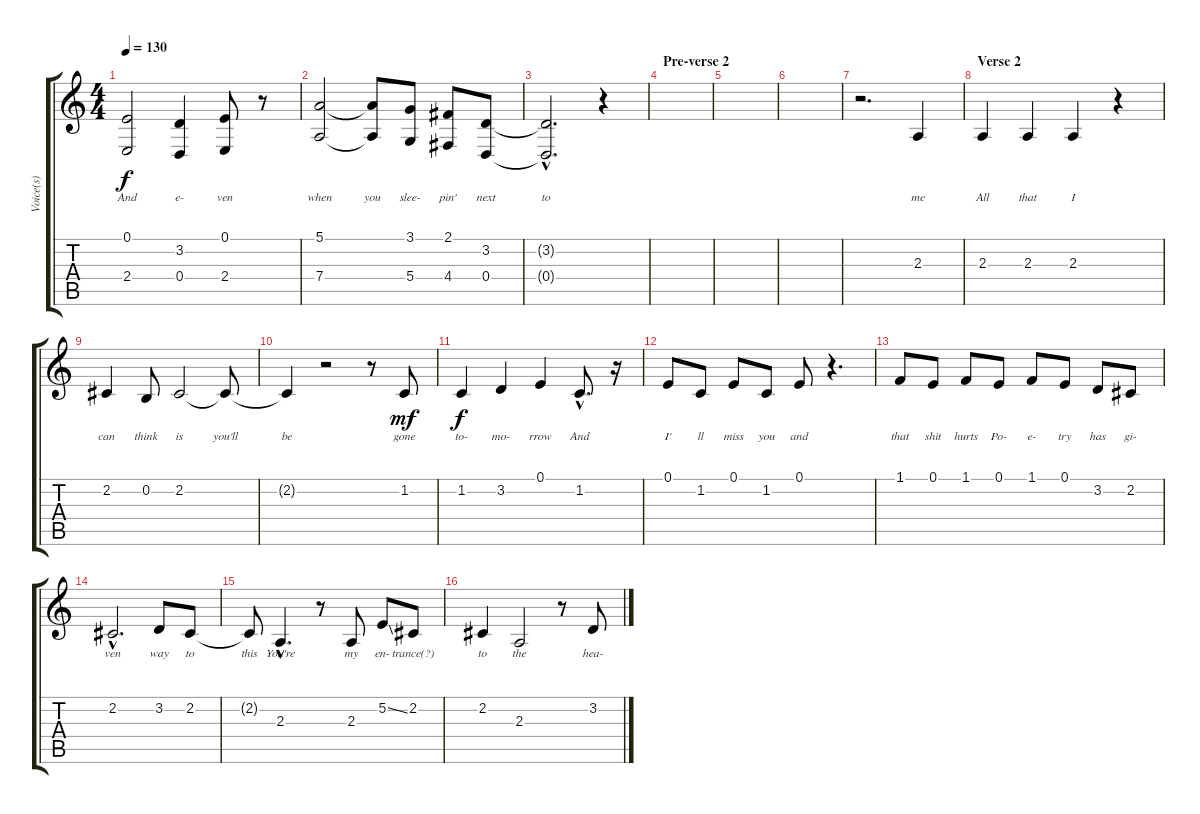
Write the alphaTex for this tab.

\track ("Voice(s)" "Voice(s)") {instrument clarinet}
\staff {score tabs}
\tuning (E4 B3 G3 D3 A2 E2) {hide}
\ts (4 4)
\tempo 130
\clef g2
\ks c
(0.1{t} 2.4{t}).2{lyrics (0 "And") lyrics (1 "") lyrics (2 "") lyrics (3 "") lyrics (4 "") dy f} (3.2 0.4).4{lyrics (0 "e-") lyrics (1 "") lyrics (2 "") lyrics (3 "") lyrics (4 "")} (0.1 2.4).8{lyrics (0 "ven") lyrics (1 "") lyrics (2 "") lyrics (3 "") lyrics (4 "")} r.8 |
(5.1 7.4).2{lyrics (0 "when") lyrics (1 "") lyrics (2 "") lyrics (3 "") lyrics (4 "")} (5.1{t} 7.4{t}).8{lyrics (0 "you") lyrics (1 "") lyrics (2 "") lyrics (3 "") lyrics (4 "")} (3.1 5.4).8{lyrics (0 "slee-") lyrics (1 "") lyrics (2 "") lyrics (3 "") lyrics (4 "")} (2.1 4.4).8{lyrics (0 "pin'") lyrics (1 "") lyrics (2 "") lyrics (3 "") lyrics (4 "")} (3.2 0.4).8{lyrics (0 "next") lyrics (1 "") lyrics (2 "") lyrics (3 "") lyrics (4 "")} |
(3.2{hac t} 0.4{hac t}).2{d lyrics (0 "to") lyrics (1 "") lyrics (2 "") lyrics (3 "") lyrics (4 "")} r.4 |
\section ("" "Pre-verse 2")
|
|
|
r.2{d} 2.3.4{lyrics (0 "me") lyrics (1 "") lyrics (2 "") lyrics (3 "") lyrics (4 "")} |
\section ("" "Verse 2")
2.3.4{lyrics (0 "All") lyrics (1 "") lyrics (2 "") lyrics (3 "") lyrics (4 "")} 2.3.4{lyrics (0 "that") lyrics (1 "") lyrics (2 "") lyrics (3 "") lyrics (4 "")} 2.3.4{lyrics (0 "I") lyrics (1 "") lyrics (2 "") lyrics (3 "") lyrics (4 "")} r.4 |
2.2.4{lyrics (0 "can") lyrics (1 "") lyrics (2 "") lyrics (3 "") lyrics (4 "")} 0.2.8{lyrics (0 "think") lyrics (1 "") lyrics (2 "") lyrics (3 "") lyrics (4 "")} 2.2.2{lyrics (0 "is") lyrics (1 "") lyrics (2 "") lyrics (3 "") lyrics (4 "")} 2.2{t}.8{lyrics (0 "you'll") lyrics (1 "") lyrics (2 "") lyrics (3 "") lyrics (4 "")} |
2.2{t}.4{lyrics (0 "be") lyrics (1 "") lyrics (2 "") lyrics (3 "") lyrics (4 "")} r.2 r.8 1.2.8{lyrics (0 "gone") lyrics (1 "") lyrics (2 "") lyrics (3 "") lyrics (4 "") dy mf} |
1.2.4{lyrics (0 "to-") lyrics (1 "") lyrics (2 "") lyrics (3 "") lyrics (4 "") dy f} 3.2.4{lyrics (0 "mo-") lyrics (1 "") lyrics (2 "") lyrics (3 "") lyrics (4 "")} 0.1.4{lyrics (0 "rrow") lyrics (1 "") lyrics (2 "") lyrics (3 "") lyrics (4 "")} 1.2{hac}.8{d lyrics (0 "And") lyrics (1 "") lyrics (2 "") lyrics (3 "") lyrics (4 "")} r.16 |
0.1.8{lyrics (0 "I'") lyrics (1 "") lyrics (2 "") lyrics (3 "") lyrics (4 "")} 1.2.8{lyrics (0 "ll") lyrics (1 "") lyrics (2 "") lyrics (3 "") lyrics (4 "")} 0.1.8{lyrics (0 "miss") lyrics (1 "") lyrics (2 "") lyrics (3 "") lyrics (4 "")} 1.2.8{lyrics (0 "you") lyrics (1 "") lyrics (2 "") lyrics (3 "") lyrics (4 "")} 0.1.8{lyrics (0 "and") lyrics (1 "") lyrics (2 "") lyrics (3 "") lyrics (4 "")} r.4{d} |
1.1.8{lyrics (0 "that") lyrics (1 "") lyrics (2 "") lyrics (3 "") lyrics (4 "")} 0.1.8{lyrics (0 "shit") lyrics (1 "") lyrics (2 "") lyrics (3 "") lyrics (4 "")} 1.1.8{lyrics (0 "hurts") lyrics (1 "") lyrics (2 "") lyrics (3 "") lyrics (4 "")} 0.1.8{lyrics (0 "Po-") lyrics (1 "") lyrics (2 "") lyrics (3 "") lyrics (4 "")} 1.1.8{lyrics (0 "e-") lyrics (1 "") lyrics (2 "") lyrics (3 "") lyrics (4 "")} 0.1.8{lyrics (0 "try") lyrics (1 "") lyrics (2 "") lyrics (3 "") lyrics (4 "")} 3.2.8{lyrics (0 "has") lyrics (1 "") lyrics (2 "") lyrics (3 "") lyrics (4 "")} 2.2.8{lyrics (0 "gi-") lyrics (1 "") lyrics (2 "") lyrics (3 "") lyrics (4 "")} |
2.2{hac}.2{d lyrics (0 "ven") lyrics (1 "") lyrics (2 "") lyrics (3 "") lyrics (4 "")} 3.2.8{lyrics (0 "way") lyrics (1 "") lyrics (2 "") lyrics (3 "") lyrics (4 "")} 2.2.8{lyrics (0 "to") lyrics (1 "") lyrics (2 "") lyrics (3 "") lyrics (4 "")} |
2.2{t}.8{lyrics (0 "this") lyrics (1 "") lyrics (2 "") lyrics (3 "") lyrics (4 "")} 2.3{hac}.4{d lyrics (0 "You're") lyrics (1 "") lyrics (2 "") lyrics (3 "") lyrics (4 "")} r.8 2.3.8{lyrics (0 "my") lyrics (1 "") lyrics (2 "") lyrics (3 "") lyrics (4 "")} 5.2{ss}.8{lyrics (0 "en-") lyrics (1 "") lyrics (2 "") lyrics (3 "") lyrics (4 "")} 2.2.8{lyrics (0 "trance(?)") lyrics (1 "") lyrics (2 "") lyrics (3 "") lyrics (4 "")} |
2.2.4{lyrics (0 "to") lyrics (1 "") lyrics (2 "") lyrics (3 "") lyrics (4 "")} 2.3.2{lyrics (0 "the") lyrics (1 "") lyrics (2 "") lyrics (3 "") lyrics (4 "")} r.8 3.2.8{lyrics (0 "hea-") lyrics (1 "") lyrics (2 "") lyrics (3 "") lyrics (4 "")}
